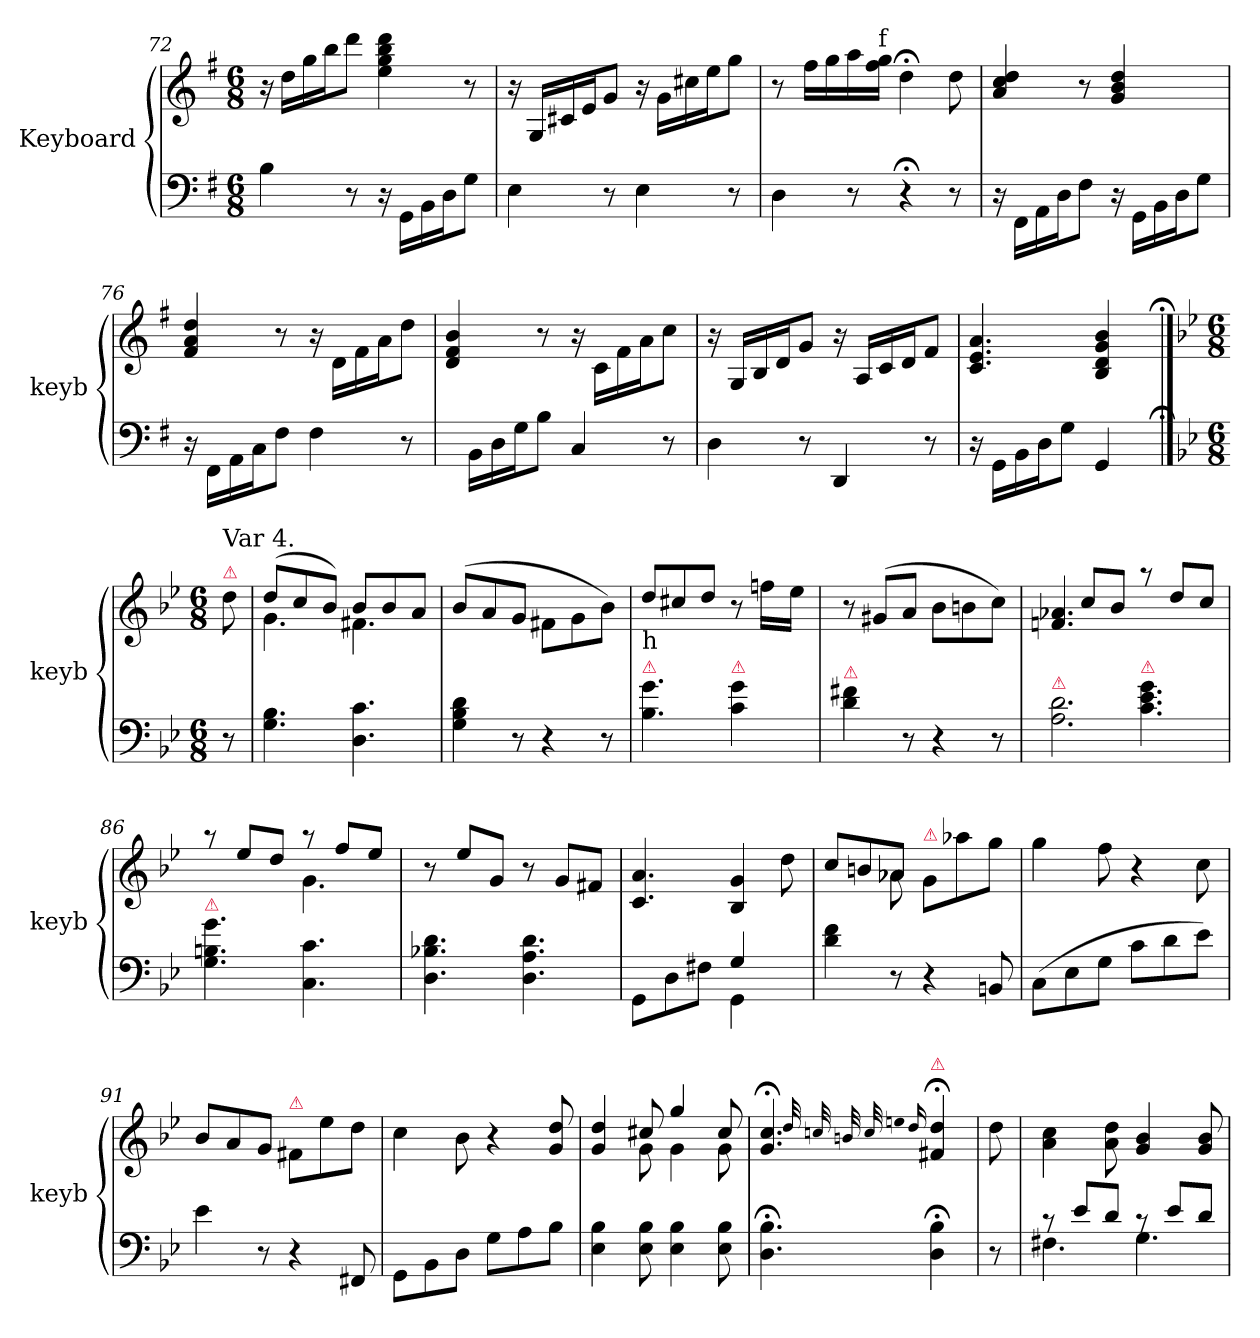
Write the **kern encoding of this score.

**kern	**kern
*part2	*part1
*staff2	*staff1
*	*I"Keyboard
*	*I'keyb
*clefF4	*clefG2
*k[f#]	*k[f#]
*M6/8	*M6/8
=72	=72
4B\	16r
.	16dd\LL
.	16gg\
.	16bb\J
8r	8ddd\J
16r	4ee\ 4gg\ 4bb\ 4ddd\
16GG\LL	.
16BB\	.
16D\J	.
8G\J	8r
=73	=73
4E\	16r
.	16G/LL
.	16c#X/
.	16e/J
8r	8g/J
4E\	16r
.	16g\LL
.	16cc#X\
.	16ee\J
8r	8gg\J
=74	=74
4D\	8r
.	16ff#\LL
.	16gg\
8r	16aa\
!	!LO:TX:a:t=f
.	16ff#\ 16gg\JJ
4r;<	4dd;<\
8r	8dd\
=75	=75
16r	4a/ 4cc/ 4dd/
16FF#\LL	.
16AA\	.
16D\J	.
8F#\J	8r
16r	4g/ 4b/ 4dd/
16GG\LL	.
16BB\	.
16D\J	.
8G\J	8ryy
=76	=76
16r	4f#/ 4a/ 4dd/
16FF#\LL	.
16AA\	.
16C\J	.
8F#\J	8r
4F#\	16r
.	16d\LL
.	16f#\
.	16a\J
8r	8dd\J
=77	=77
16ryy	4d/ 4f#/ 4b/
16BB\LL	.
16D\	.
16G\J	.
8B\J	8r
4C/	16r
.	16c\LL
.	16f#\
.	16a\J
8r	8cc\J
=78	=78
4D\	16r
.	16G/LL
.	16B/
.	16d/J
8r	8g/J
4DD/	16r
.	16A/LL
.	16c/
.	16d/J
8r	8f#/J
=79	=79
16r	4.c/ 4.e/ 4.a/
16GG\LL	.
16BB\	.
16D\J	.
8G\J	.
4GG/	4B/ 4d/ 4g/ 4b/
==80;	==80;
*k[b-e-]	*k[b-e-]
*B-:	*B-:
*M6/8	*M6/8
!	!LO:TX:a:color=crimson:t=⚠
!	!LO:TX:a:t=Var 4.
8r	8dd\
=81	=81
*	*^
4.G\ 4.B-\	(8dd/L	4.g\
.	8cc/	.
.	8b-/J)	.
4.D\ 4.c\	8b-/L	4.f#X\
.	8b-/	.
.	8a/J	.
*	*v	*v
=82	=82
4G\ 4B-\ 4d\	(8b-/L
.	8a/
8r	8g/J
4r	8f#X\L
.	8g\
8r	8b-\J)
=83	=83
!LO:TX:a:color=crimson:t=⚠	!
!LO:TX:a:t=h	!
4.B-\ 4.g\	8dd/L
.	8cc#X/
.	8dd/J
!LO:TX:a:color=crimson:t=⚠	!
4c\ 4g\	8r
!	!LO:N:vis=16
.	8ffn\LL
!	!LO:N:vis=16
8ryy	8ee-\JJ
=84	=84
!LO:TX:a:color=crimson:t=⚠	!
4d\ 4f#X\	8r
.	(<8g#X/L
8r	8a/J
4r	8b-\L
.	8bn\
8r	8cc\J)
=85	=85
*^	*^
!LO:TX:a:color=crimson:t=⚠	!	!	!
2.A\ 2.d\	4.ryy	8ryy	4.fn/ 4.a-X/
.	.	8cc/L	.
.	.	8b-/J	.
!	!LO:TX:a:color=crimson:t=⚠	!	!
.	4.c\ 4.e-\ 4.g\	8raa	4.ryy
.	.	8dd/L	.
.	.	8cc/J	.
*v	*v	*	*
=86	=86	=86
!LO:TX:a:color=crimson:t=⚠	!	!
4.G\ 4.Bn\ 4.g\	8raa	4.ryy
.	8ee-/L	.
.	8dd/J	.
4.C\ 4.c\	8raa	4.g\
.	8ff/L	.
.	8ee-/J	.
*	*v	*v
=87	=87
4.D\ 4.B-X\ 4.d\	8r
.	8ee-/L
.	8g/J
4.D\ 4.A\ 4.d\	8r
.	8g/L
.	8f#X/J
=88	=88
*^	*
8GG\L	4.ryy	4.c/ 4.a/
8D\	.	.
8F#X\J	.	.
4G/	4GG\	4B-/ 4g/
8ryy	8ryy	8dd\
=89	=89	=89
*	*	*^
!LO:TX:a:color=crimson:t=⚠	!	!	!
*v	*v	*	*
4d\ 4f\	8cc/L	4ryy
.	8bn/	.
8r	8a-X/J	8a-X\
!	!LO:TX:a:color=crimson:t=⚠	!
4r	8g/L	4.ryy
.	8aa-X\	.
8BBn/	8gg\J	.
*	*v	*v
=90	=90
(8C\L	4gg\
8E-\	.
8G\J	8ff\
8c\L	4r
8d\	.
8e-\J)	8cc\
=91	=91
4e-\	8b-/L
.	8a/
8r	8g/J
!	!LO:TX:a:color=crimson:t=⚠
4r	8f#X/L
.	8ee-\
8FF#X/	8dd\J
=92	=92
8GG\L	4cc\
8BB-\	.
8D\J	8b-\
8G\L	4r
8A\	.
8B-\J	8g/ 8dd/
=93	=93
*	*^
4E-\ 4B-\	4g/ 4dd/	4ryy
8E-\ 8B-\	8cc#X/	8g\
4E-\ 4B-\	4gg/	4g\
8E-\ 8B-\	8cc#/	8g\
*	*v	*v
=	=
4.D;<\ 4.B-;<\	4.g;</ 4.cc;</
.	32qqdd/LLL
.	32qqccn/
.	32qqbn/
.	32qqcc/JJJ
.	qqeen
.	16qqdd/JJ
!	!LO:TX:a:color=crimson:t=⚠
4D;<\ 4B-;<\	4f#X;</ 4dd;</
=94	=94
8r	8dd\
=95	=95
*^	*
8rc	4.F#X\	4a\ 4cc\
8e-/L	.	.
8d/J	.	8a\ 8dd\
8rc	4.G\	4g/ 4b-/
8e-/L	.	.
8d/J	.	8g/ 8b-/
*v	*v	*
=	=
*-	*-
